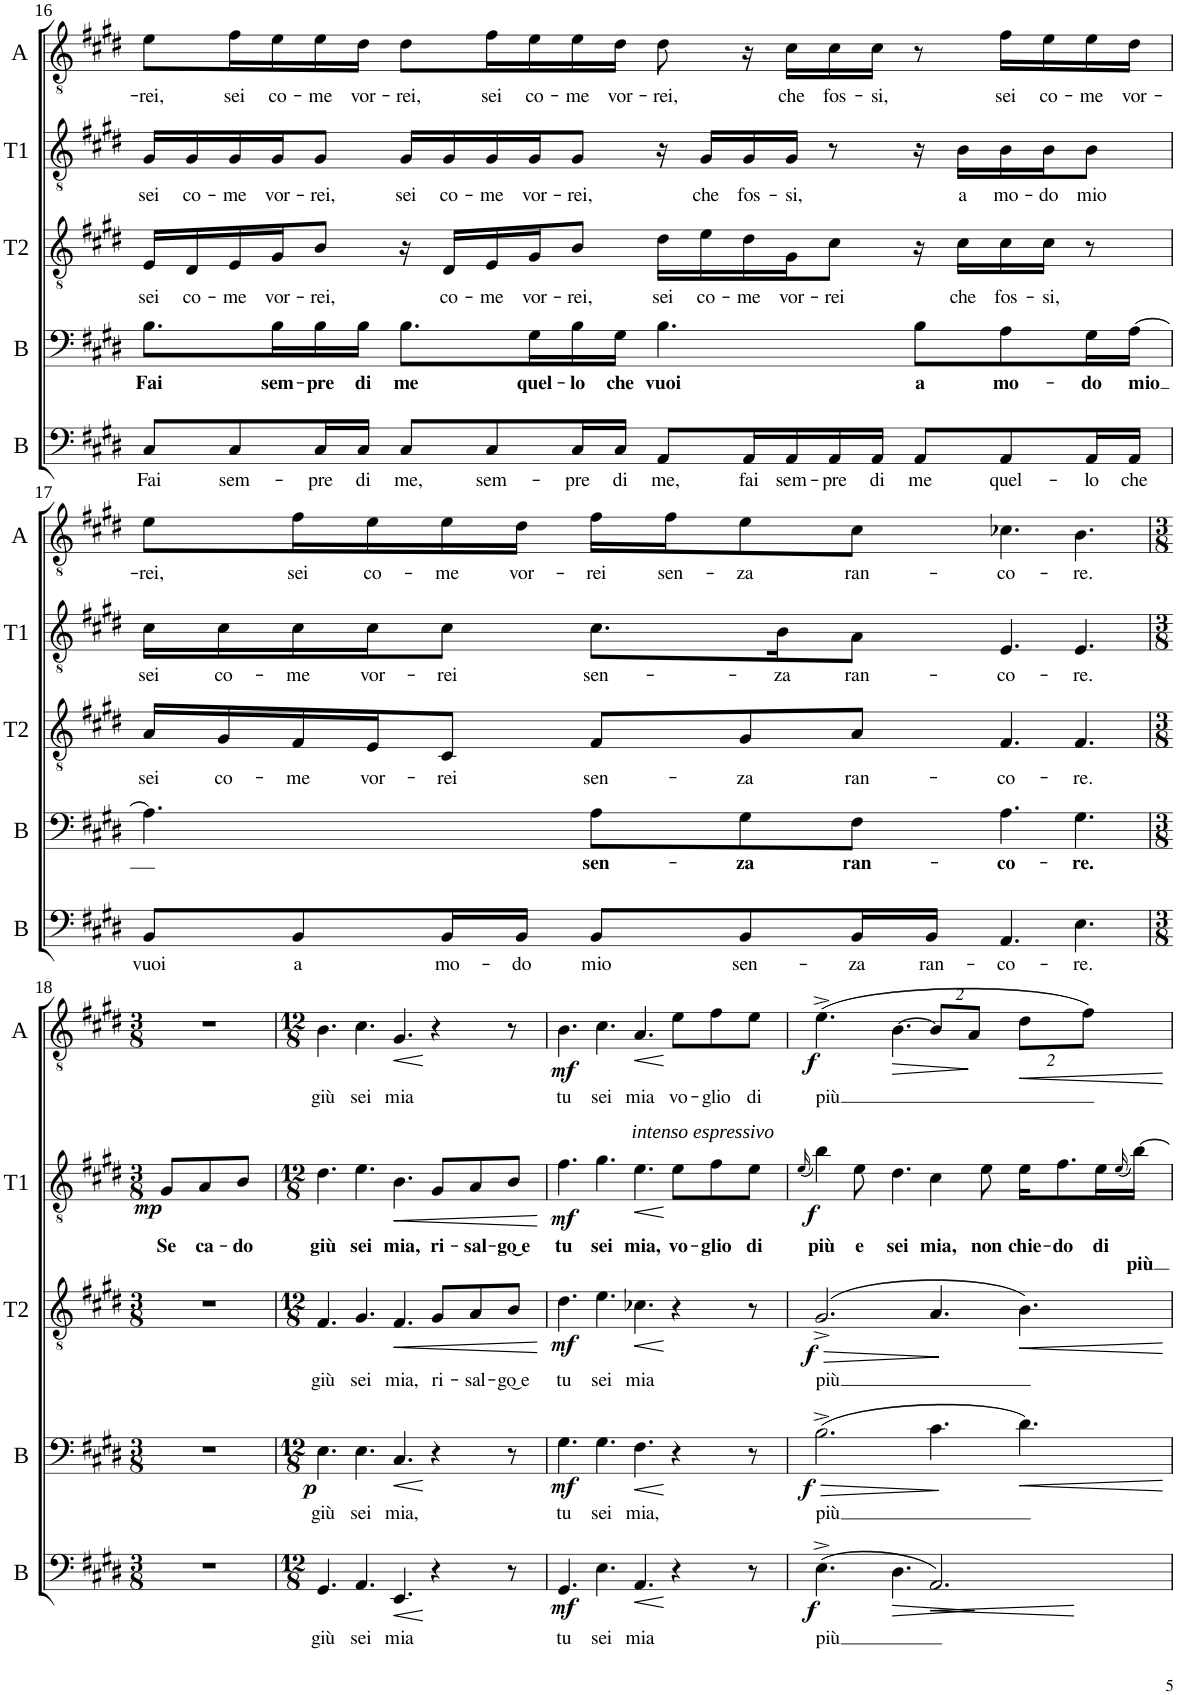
**kern	**text	**dynam	**kern	**text	**dynam	**kern	**text	**dynam	**kern	**text	**dynam	**kern	**text	**dynam
*part5	*part5	*part5	*part4	*part4	*part4	*part3	*part3	*part3	*part2	*part2	*part2	*part1	*part1	*part1
*staff5	*staff5	*staff5	*staff4	*staff4	*staff4	*staff3	*staff3	*staff3	*staff2	*staff2	*staff2	*staff1	*staff1	*staff1
*I"B	*	*	*I"B	*	*	*I"T2	*	*	*I"T1	*	*	*I"A	*	*
*I'B	*	*	*I'B	*	*	*I'T2	*	*	*I'T1	*	*	*I'A	*	*
!!LO:PB:g=z
*clefF4	*	*	*clefF4	*	*	*clefGv2	*	*	*clefGv2	*	*	*clefGv2	*	*
*k[f#c#g#d#]	*	*	*k[f#c#g#d#]	*	*	*k[f#c#g#d#]	*	*	*k[f#c#g#d#]	*	*	*k[f#c#g#d#]	*	*
*M12/8	*	*	*M12/8	*	*	*M12/8	*	*	*M12/8	*	*	*M12/8	*	*
=16	=16	=16	=16	=16	=16	=16	=16	=16	=16	=16	=16	=16	=16	=16
!	!LO:LY:b	!	!	!LO:LY:b	!	!	!LO:LY:b	!	!	!LO:LY:b	!	!	!LO:LY:b	!
8C#/L	Fai	.	8.B\L	Fai	.	16E/LL	sei	.	16G#/LL	sei	.	8e\L	-rei,	.
!	!	!	!	!	!	!	!LO:LY:b	!	!	!LO:LY:b	!	!	!	!
.	.	.	.	.	.	16D#/	co-	.	16G#/	co-	.	.	.	.
!	!LO:LY:b	!	!	!	!	!	!LO:LY:b	!	!	!LO:LY:b	!	!	!LO:LY:b	!
8C#/	sem-	.	.	.	.	16E/	-me	.	16G#/	-me	.	16f#\L	sei	.
!	!	!	!	!LO:LY:b	!	!	!LO:LY:b	!	!	!LO:LY:b	!	!	!LO:LY:b	!
.	.	.	16B\L	sem-	.	16G#/J	vor-	.	16G#/J	vor-	.	16e\	co-	.
!	!LO:LY:b	!	!	!LO:LY:b	!	!	!LO:LY:b	!	!	!LO:LY:b	!	!	!LO:LY:b	!
16C#/L	-pre	.	16B\	-pre	.	8B/J	-rei,	.	8G#/J	-rei,	.	16e\	-me	.
!	!LO:LY:b	!	!	!LO:LY:b	!	!	!	!	!	!	!	!	!LO:LY:b	!
16C#/JJ	di	.	16B\JJ	di	.	.	.	.	.	.	.	16d#\JJ	vor-	.
!	!LO:LY:b	!	!	!LO:LY:b	!	!	!	!	!	!LO:LY:b	!	!	!LO:LY:b	!
8C#/L	me,	.	8.B\L	me	.	16r	.	.	16G#/LL	sei	.	8d#\L	-rei,	.
!	!	!	!	!	!	!	!LO:LY:b	!	!	!LO:LY:b	!	!	!	!
.	.	.	.	.	.	16D#/LL	co-	.	16G#/	co-	.	.	.	.
!	!LO:LY:b	!	!	!	!	!	!LO:LY:b	!	!	!LO:LY:b	!	!	!LO:LY:b	!
8C#/	sem-	.	.	.	.	16E/	-me	.	16G#/	-me	.	16f#\L	sei	.
!	!	!	!	!LO:LY:b	!	!	!LO:LY:b	!	!	!LO:LY:b	!	!	!LO:LY:b	!
.	.	.	16G#\L	quel-	.	16G#/J	vor-	.	16G#/J	vor-	.	16e\	co-	.
!	!LO:LY:b	!	!	!LO:LY:b	!	!	!LO:LY:b	!	!	!LO:LY:b	!	!	!LO:LY:b	!
16C#/L	-pre	.	16B\	-lo	.	8B/J	-rei,	.	8G#/J	-rei,	.	16e\	-me	.
!	!LO:LY:b	!	!	!LO:LY:b	!	!	!	!	!	!	!	!	!LO:LY:b	!
16C#/JJ	di	.	16G#\JJ	che	.	.	.	.	.	.	.	16d#\JJ	vor-	.
!	!LO:LY:b	!	!	!LO:LY:b	!	!	!LO:LY:b	!	!	!	!	!	!LO:LY:b	!
8AA/L	me,	.	4.B\	vuoi	.	16d#\LL	sei	.	16r	.	.	8d#\	-rei,	.
!	!	!	!	!	!	!	!LO:LY:b	!	!	!LO:LY:b	!	!	!	!
.	.	.	.	.	.	16e\	co-	.	16G#/LL	che	.	.	.	.
!	!LO:LY:b	!	!	!	!	!	!LO:LY:b	!	!	!LO:LY:b	!	!	!	!
16AA/L	fai	.	.	.	.	16d#\	-me	.	16G#/	fos-	.	16r	.	.
!	!LO:LY:b	!	!	!	!	!	!LO:LY:b	!	!	!LO:LY:b	!	!	!LO:LY:b	!
16AA/	sem-	.	.	.	.	16G#\J	vor-	.	16G#/JJ	-si,	.	16c#\LL	che	.
!	!LO:LY:b	!	!	!	!	!	!LO:LY:b	!	!	!	!	!	!LO:LY:b	!
16AA/	-pre	.	.	.	.	8c#\J	-rei	.	8r	.	.	16c#\	fos-	.
!	!LO:LY:b	!	!	!	!	!	!	!	!	!	!	!	!LO:LY:b	!
16AA/JJ	di	.	.	.	.	.	.	.	.	.	.	16c#\JJ	-si,	.
!	!LO:LY:b	!	!	!LO:LY:b	!	!	!	!	!	!	!	!	!	!
8AA/L	me	.	8B\L	a	.	16r	.	.	16r	.	.	8r	.	.
!	!	!	!	!	!	!	!LO:LY:b	!	!	!LO:LY:b	!	!	!	!
.	.	.	.	.	.	16c#\LL	che	.	16B\LL	a	.	.	.	.
!	!LO:LY:b	!	!	!LO:LY:b	!	!	!LO:LY:b	!	!	!LO:LY:b	!	!	!LO:LY:b	!
8AA/	quel-	.	8A\	mo-	.	16c#\	fos-	.	16B\	mo-	.	16f#\LL	sei	.
!	!	!	!	!	!	!	!LO:LY:b	!	!	!LO:LY:b	!	!	!LO:LY:b	!
.	.	.	.	.	.	16c#\JJ	-si,	.	16B\J	-do	.	16e\	co-	.
!	!LO:LY:b	!	!	!LO:LY:b	!	!	!	!	!	!LO:LY:b	!	!	!LO:LY:b	!
16AA/L	-lo	.	16G#\L	-do	.	8r	.	.	8B\J	mio	.	16e\	-me	.
!	!LO:LY:b	!	!	!LO:LY:b	!	!	!	!	!	!	!	!	!LO:LY:b	!
16AA/JJ	che	.	[16A\JJ	mio	.	.	.	.	.	.	.	16d#\JJ	vor-	.
!!LO:LB:g=z
=17	=17	=17	=17	=17	=17	=17	=17	=17	=17	=17	=17	=17	=17	=17
!	!LO:LY:b	!	!	!	!	!	!LO:LY:b	!	!	!LO:LY:b	!	!	!LO:LY:b	!
8BB/L	vuoi	.	4.A\]	.	.	16A/LL	sei	.	16c#\LL	sei	.	8e\L	-rei,	.
!	!	!	!	!	!	!	!LO:LY:b	!	!	!LO:LY:b	!	!	!	!
.	.	.	.	.	.	16G#/	co-	.	16c#\	co-	.	.	.	.
!	!LO:LY:b	!	!	!	!	!	!LO:LY:b	!	!	!LO:LY:b	!	!	!LO:LY:b	!
8BB/	a	.	.	.	.	16F#/	-me	.	16c#\	-me	.	16f#\L	sei	.
!	!	!	!	!	!	!	!LO:LY:b	!	!	!LO:LY:b	!	!	!LO:LY:b	!
.	.	.	.	.	.	16E/J	vor-	.	16c#\J	vor-	.	16e\	co-	.
!	!LO:LY:b	!	!	!	!	!	!LO:LY:b	!	!	!LO:LY:b	!	!	!LO:LY:b	!
16BB/L	mo-	.	.	.	.	8C#/J	-rei	.	8c#\J	-rei	.	16e\	-me	.
!	!LO:LY:b	!	!	!	!	!	!	!	!	!	!	!	!LO:LY:b	!
16BB/JJ	-do	.	.	.	.	.	.	.	.	.	.	16d#\JJ	vor-	.
!	!LO:LY:b	!	!	!LO:LY:b	!	!	!LO:LY:b	!	!	!LO:LY:b	!	!	!LO:LY:b	!
8BB/L	mio	.	8A\L	sen-	.	8F#/L	sen-	.	8.c#\L	sen-	.	16f#\LL	-rei	.
!	!	!	!	!	!	!	!	!	!	!	!	!	!LO:LY:b	!
.	.	.	.	.	.	.	.	.	.	.	.	16f#\J	sen-	.
!	!LO:LY:b	!	!	!LO:LY:b	!	!	!LO:LY:b	!	!	!	!	!	!LO:LY:b	!
8BB/	sen-	.	8G#\	-za	.	8G#/	-za	.	.	.	.	8e\	-za	.
!	!	!	!	!	!	!	!	!	!	!LO:LY:b	!	!	!	!
.	.	.	.	.	.	.	.	.	16B\K	-za	.	.	.	.
!	!LO:LY:b	!	!	!LO:LY:b	!	!	!LO:LY:b	!	!	!LO:LY:b	!	!	!LO:LY:b	!
16BB/L	-za	.	8F#\J	ran-	.	8A/J	ran-	.	8A\J	ran-	.	8c#\J	ran-	.
!	!LO:LY:b	!	!	!	!	!	!	!	!	!	!	!	!	!
16BB/JJ	ran-	.	.	.	.	.	.	.	.	.	.	.	.	.
!	!LO:LY:b	!	!	!LO:LY:b	!	!	!LO:LY:b	!	!	!LO:LY:b	!	!	!LO:LY:b	!
4.AA/	-co-	.	4.A\	-co-	.	4.F#/	-co-	.	4.E/	-co-	.	4.c-X\	-co-	.
!	!LO:LY:b	!	!	!LO:LY:b	!	!	!LO:LY:b	!	!	!LO:LY:b	!	!	!LO:LY:b	!
4.E\	-re.	.	4.G#\	-re.	.	4.F#/	-re.	.	4.E/	-re.	.	4.B\	-re.	.
!!LO:LB:g=z
=18	=18	=18	=18	=18	=18	=18	=18	=18	=18	=18	=18	=18	=18	=18
*M3/8	*	*	*M3/8	*	*	*M3/8	*	*	*M3/8	*	*	*M3/8	*	*
!	!	!	!	!	!	!	!	!	!	!LO:LY:b	!LO:DY:b	!	!	!
4.r	.	.	4.r	.	.	4.r	.	.	8G#/L	Se	mp	4.r	.	.
!	!	!	!	!	!	!	!	!	!	!LO:LY:b	!	!	!	!
.	.	.	.	.	.	.	.	.	8A/	ca-	.	.	.	.
!	!	!	!	!	!	!	!	!	!	!LO:LY:b	!	!	!	!
.	.	.	.	.	.	.	.	.	8B/J	-do	.	.	.	.
=19	=19	=19	=19	=19	=19	=19	=19	=19	=19	=19	=19	=19	=19	=19
*M12/8	*	*	*M12/8	*	*	*M12/8	*	*	*M12/8	*	*	*M12/8	*	*
!	!LO:LY:b	!	!	!LO:LY:b	!LO:DY:b	!	!LO:LY:b	!	!	!LO:LY:b	!	!	!LO:LY:b	!
4.GG#/	giù	.	4.E\	giù	p	4.F#/	giù	.	4.d#\	giù	.	4.B\	giù	.
!	!LO:LY:b	!	!	!LO:LY:b	!	!	!LO:LY:b	!	!	!LO:LY:b	!	!	!LO:LY:b	!
4.AA/	sei	.	4.E\	sei	.	4.G#/	sei	.	4.e\	sei	.	4.c#\	sei	.
!	!LO:LY:b	!LO:HP:b	!	!LO:LY:b	!LO:HP:b	!	!LO:LY:b	!LO:HP:b	!	!LO:LY:b	!LO:HP:b	!	!LO:LY:b	!LO:HP:b
4.EE/	mia	<	4.C#/	mia,	<	4.F#/	mia,	<	4.B\	mia,	<	4.G#/	mia	<
!	!	!	!	!	!	!	!LO:LY:b	!	!	!LO:LY:b	!	!	!	!
4r	.	[	4r	.	[	8G#/L	ri-	.	8G#/L	ri-	.	4r	.	[
!	!	!	!	!	!	!	!LO:LY:b	!	!	!LO:LY:b	!	!	!	!
.	.	.	.	.	.	8A/	-sal-	.	8A/	-sal-	.	.	.	.
!	!	!	!	!	!	!	!LO:LY:b	!	!	!LO:LY:b	!	!	!	!
8r	.	.	8r	.	.	8B/J	-go͜ e	.	8B/J	-go͜ e	.	8r	.	.
.	.	.	.	.	.	.	.	[	.	.	[	.	.	.
=20	=20	=20	=20	=20	=20	=20	=20	=20	=20	=20	=20	=20	=20	=20
!	!LO:LY:b	!LO:DY:b	!	!LO:LY:b	!LO:DY:b	!	!LO:LY:b	!LO:DY:b	!	!LO:LY:b	!LO:DY:b	!	!LO:LY:b	!LO:DY:b
4.GG#/	tu	mf	4.G#\	tu	mf	4.d#\	tu	mf	4.f#\	tu	mf	4.B\	tu	mf
!	!LO:LY:b	!	!	!LO:LY:b	!	!	!LO:LY:b	!	!	!LO:LY:b	!	!	!LO:LY:b	!
4.E\	sei	.	4.G#\	sei	.	4.e\	sei	.	4.g#\	sei	.	4.c#\	sei	.
!	!LO:LY:b	!LO:HP:b	!	!LO:LY:b	!LO:HP:b	!	!LO:LY:b	!LO:HP:b	!	!LO:LY:b	!LO:HP:b	!	!LO:LY:b	!LO:HP:b
4.AA/	mia	<	4.F#\	mia,	<	4.c-X\	mia	<	4.e\	mia,	<	4.A/	mia	<
!	!	!	!	!	!	!	!	!	!LO:TX:a:i:t=intenso espressivo	!	!	!	!	!
!	!	!	!	!	!	!	!	!	!	!LO:LY:b	!	!	!LO:LY:b	!
4r	.	[	4r	.	[	4r	.	[	8e\L	vo-	[	8e\L	vo-	[
!	!	!	!	!	!	!	!	!	!	!LO:LY:b	!	!	!LO:LY:b	!
.	.	.	.	.	.	.	.	.	8f#\	-glio	.	8f#\	-glio	.
!	!	!	!	!	!	!	!	!	!	!LO:LY:b	!	!	!LO:LY:b	!
8r	.	.	8r	.	.	8r	.	.	8e\J	di	.	8e\J	di	.
=21	=21	=21	=21	=21	=21	=21	=21	=21	=21	=21	=21	=21	=21	=21
.	.	.	.	.	.	.	.	.	(16qe/	.	.	.	.	.
!	!LO:LY:b	!LO:DY:b	!	!LO:LY:b	!LO:HP:b	!	!LO:LY:b	!LO:HP:b	!	!LO:LY:b	!	!	!LO:LY:b	!
!	!	!	!	!	!LO:DY:n=1:b	!	!	!LO:DY:n=1:b	!	!	!LO:DY:b	!	!	!LO:DY:b
(4.E^\	più	f	(2.B^\	più	> f	(2.G#^/	più	> f	4b\)	più	f	(4.e^\	più	f
!	!	!	!	!	!	!	!	!	!	!LO:LY:b	!	!	!	!
.	.	.	.	.	.	.	.	.	8e\	e	.	.	.	.
!	!	!LO:HP:b	!	!	!	!	!	!	!	!LO:LY:b	!	!	!	!LO:HP:b
4.D#\	.	>	.	.	.	.	.	.	4.d#\	sei	.	[4.B\	.	>
!	!	!LO:HP:n=1:b	!	!	!	!	!	!	!	!LO:LY:b	!	!	!	!
*	*	*	*	*	*	*	*	*	*	*	*	*Xbrackettup	*	*
2.AA/)	.	] <	4.c#\	.	]	4.A/	.	]	4c#\	mia,	.	16%3B/L]	.	.
.	.	.	.	.	.	.	.	.	.	.	.	16%3A/J	.	]
!	!	!	!	!	!	!	!	!	!	!LO:LY:b	!	!	!	!
.	.	.	.	.	.	.	.	.	8e\	non	.	.	.	.
!	!	!	!	!	!LO:HP:b	!	!	!LO:HP:b	!	!LO:LY:b	!	!	!	!LO:HP:b
.	.	.	4.d#\)	.	<	4.B\)	.	<	16e\KL	chie-	.	16%3d#\L	.	<
!	!	!	!	!	!	!	!	!	!	!LO:LY:b	!	!	!	!
.	.	.	.	.	.	.	.	.	8.f#\	-do	.	.	.	.
.	.	.	.	.	.	.	.	.	.	.	.	16%3f#\J)	.	.
!	!	!	!	!	!	!	!	!	!	!LO:LY:b	!	!	!	!
.	.	.	.	.	.	.	.	.	16e\L	di	.	.	.	.
.	.	.	.	.	.	.	.	.	(16qe/	.	.	.	.	.
!	!	!	!	!	!	!	!	!	!	!LO:LY:b	!	!	!	!
.	.	.	.	.	.	.	.	.	[16b\JJ)	più	.	.	.	.
.	.	[	.	.	[	.	.	[	.	.	.	.	.	[
=	=	=	=	=	=	=	=	=	=	=	=	=	=	=
*-	*-	*-	*-	*-	*-	*-	*-	*-	*-	*-	*-	*-	*-	*-
